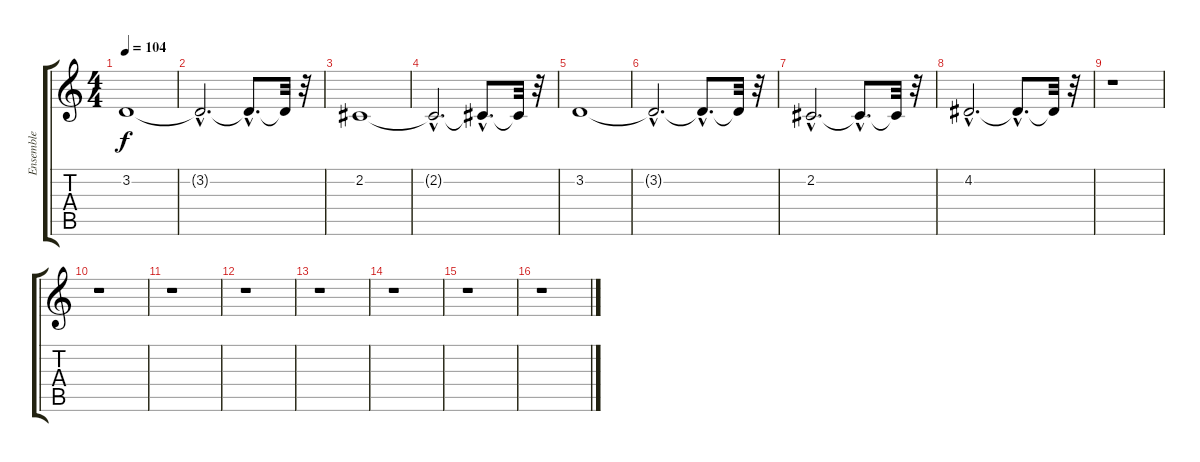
\track ("Ensemble" "Ensemble") {instrument stringensemble1}
\staff {score tabs}
\tuning (E4 B3 G3 D3 A2 E2) {hide}
\ts (4 4)
\tempo 104
\clef g2
\ks c
3.2.1{dy f volume 12} |
3.2{hac t}.2{d} 3.2{hac t}.8{d} 3.2{t}.32 r.32 |
2.2.1{volume 12} |
2.2{hac t}.2{d} 2.2{hac t}.8{d} 2.2{t}.32 r.32 |
3.2.1{volume 12} |
3.2{hac t}.2{d} 3.2{hac t}.8{d} 3.2{t}.32 r.32 |
2.2{hac}.2{d volume 12} 2.2{hac t}.8{d} 2.2{t}.32 r.32 |
4.2{hac}.2{d} 4.2{hac t}.8{d} 4.2{t}.32 r.32 |
r.1 |
r.1 |
r.1 |
r.1 |
r.1 |
r.1 |
r.1 |
r.1
